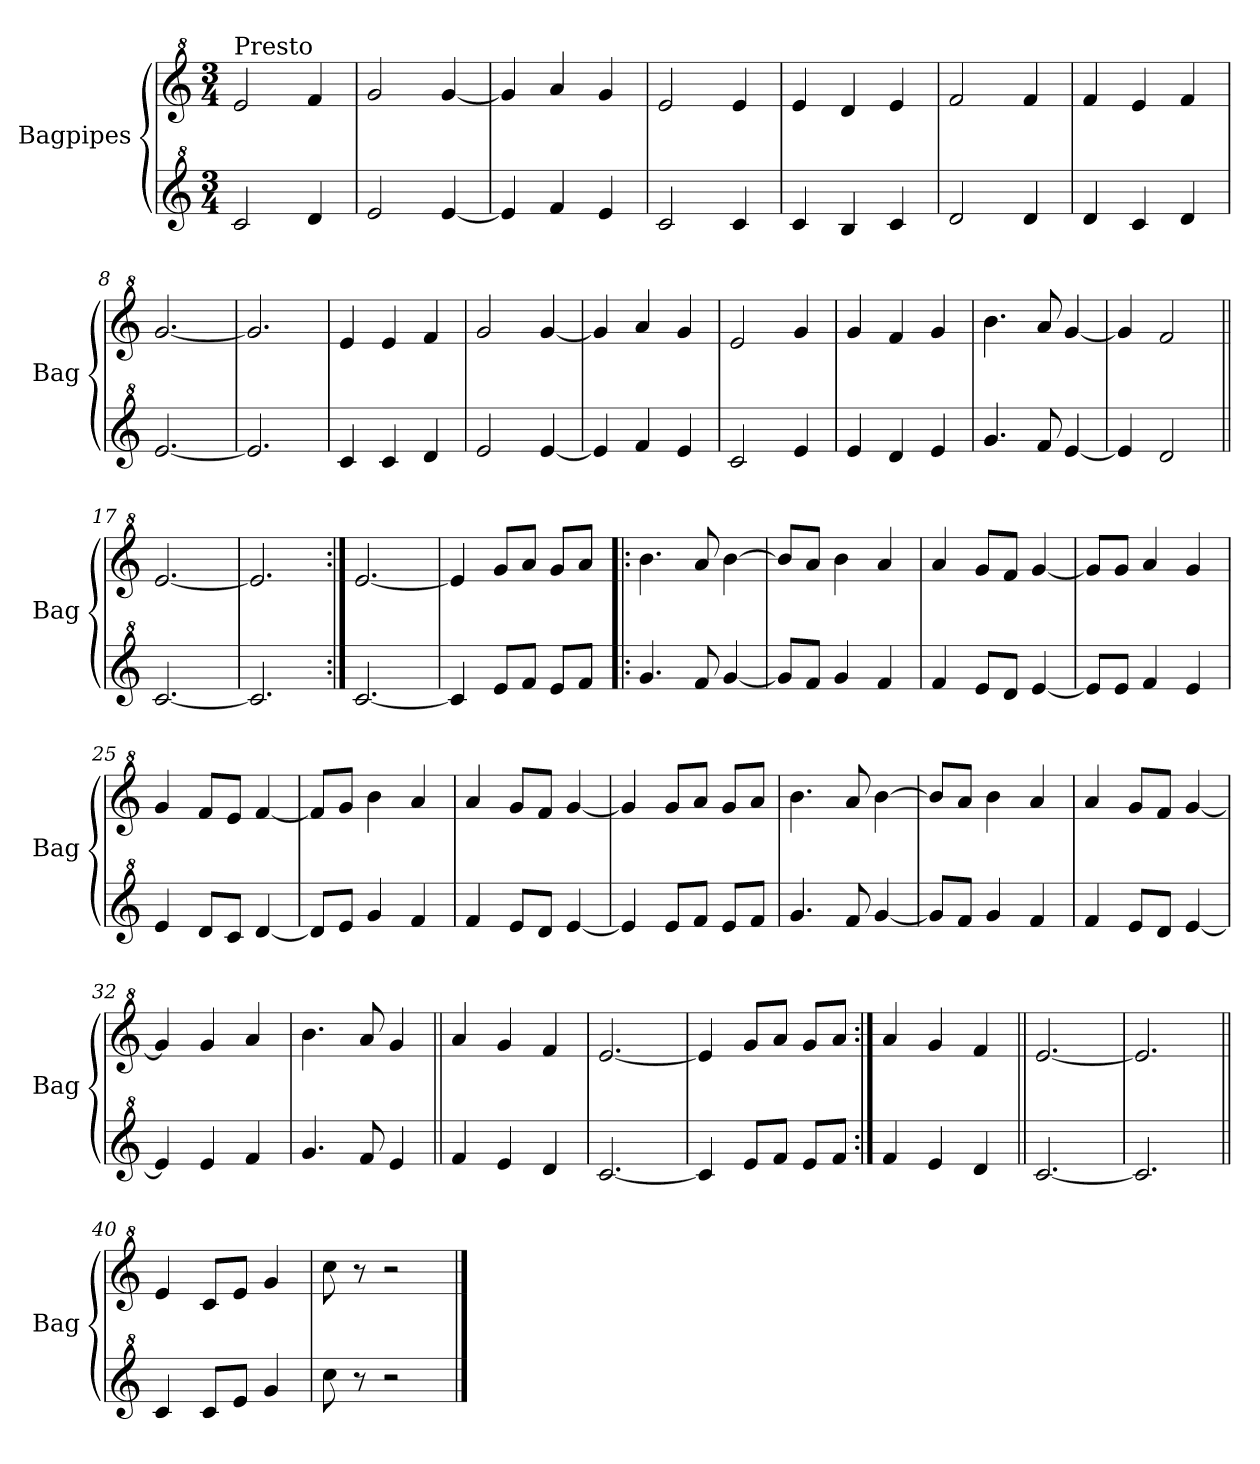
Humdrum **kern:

**kern	**kern
*part2	*part1
*staff2	*staff1
*I"Bagpipes	*I"Bagpipes
*I'Bag	*I'Bag
*clefG^2	*clefG^2
*k[]	*k[]
*C:	*C:
*M3/4	*M3/4
=1	=1
!	!LO:TX:a:t=Presto
2cc/	2ee/
4dd/	4ff/
=2	=2
2ee/	2gg/
[4ee/	[4gg/
=3	=3
4ee/]	4gg/]
4ff/	4aa/
4ee/	4gg/
=4	=4
2cc/	2ee/
4cc/	4ee/
=5	=5
4cc/	4ee/
4b/	4dd/
4cc/	4ee/
=6	=6
2dd/	2ff/
4dd/	4ff/
=7	=7
4dd/	4ff/
4cc/	4ee/
4dd/	4ff/
=8	=8
[2.ee/	[2.gg/
=9	=9
2.ee/]	2.gg/]
=10	=10
4cc/	4ee/
4cc/	4ee/
4dd/	4ff/
=11	=11
2ee/	2gg/
[4ee/	[4gg/
=12	=12
4ee/]	4gg/]
4ff/	4aa/
4ee/	4gg/
=13	=13
2cc/	2ee/
4ee/	4gg/
!!LO:LB:g=z
=14	=14
4ee/	4gg/
4dd/	4ff/
4ee/	4gg/
=15	=15
4.gg/	4.bb\
8ff/	8aa/
[4ee/	[4gg/
=16	=16
4ee/]	4gg/]
2dd/	2ff/
=17||	=17||
[2.cc/	[2.ee/
=18	=18
2.cc/]	2.ee/]
=19:|!	=19:|!
[2.cc/	[2.ee/
=20	=20
4cc/]	4ee/]
8ee/L	8gg/L
8ff/J	8aa/J
8ee/L	8gg/L
8ff/J	8aa/J
=21!|:	=21!|:
4.gg/	4.bb\
8ff/	8aa/
[4gg/	[4bb\
=22	=22
8gg/L]	8bb/L]
8ff/J	8aa/J
4gg/	4bb\
4ff/	4aa/
=23	=23
4ff/	4aa/
8ee/L	8gg/L
8dd/J	8ff/J
[4ee/	[4gg/
!!LO:LB:g=z
=24	=24
8ee/L]	8gg/L]
8ee/J	8gg/J
4ff/	4aa/
4ee/	4gg/
=25	=25
4ee/	4gg/
8dd/L	8ff/L
8cc/J	8ee/J
[4dd/	[4ff/
=26	=26
8dd/L]	8ff/L]
8ee/J	8gg/J
4gg/	4bb\
4ff/	4aa/
=27	=27
4ff/	4aa/
8ee/L	8gg/L
8dd/J	8ff/J
[4ee/	[4gg/
=28	=28
4ee/]	4gg/]
8ee/L	8gg/L
8ff/J	8aa/J
8ee/L	8gg/L
8ff/J	8aa/J
=29	=29
4.gg/	4.bb\
8ff/	8aa/
[4gg/	[4bb\
=30	=30
8gg/L]	8bb/L]
8ff/J	8aa/J
4gg/	4bb\
4ff/	4aa/
=31	=31
4ff/	4aa/
8ee/L	8gg/L
8dd/J	8ff/J
[4ee/	[4gg/
=32	=32
4ee/]	4gg/]
4ee/	4gg/
4ff/	4aa/
!!LO:LB:g=z
=33	=33
4.gg/	4.bb\
8ff/	8aa/
4ee/	4gg/
=34||	=34||
4ff/	4aa/
4ee/	4gg/
4dd/	4ff/
=35	=35
[2.cc/	[2.ee/
=36	=36
4cc/]	4ee/]
8ee/L	8gg/L
8ff/J	8aa/J
8ee/L	8gg/L
8ff/J	8aa/J
=37:|!	=37:|!
4ff/	4aa/
4ee/	4gg/
4dd/	4ff/
=38||	=38||
[2.cc/	[2.ee/
=39	=39
2.cc/]	2.ee/]
=40||	=40||
4cc/	4ee/
8cc/L	8cc/L
8ee/J	8ee/J
4gg/	4gg/
=41	=41
8ccc\	8ccc\
8r	8r
2r	2r
==	==
*-	*-
